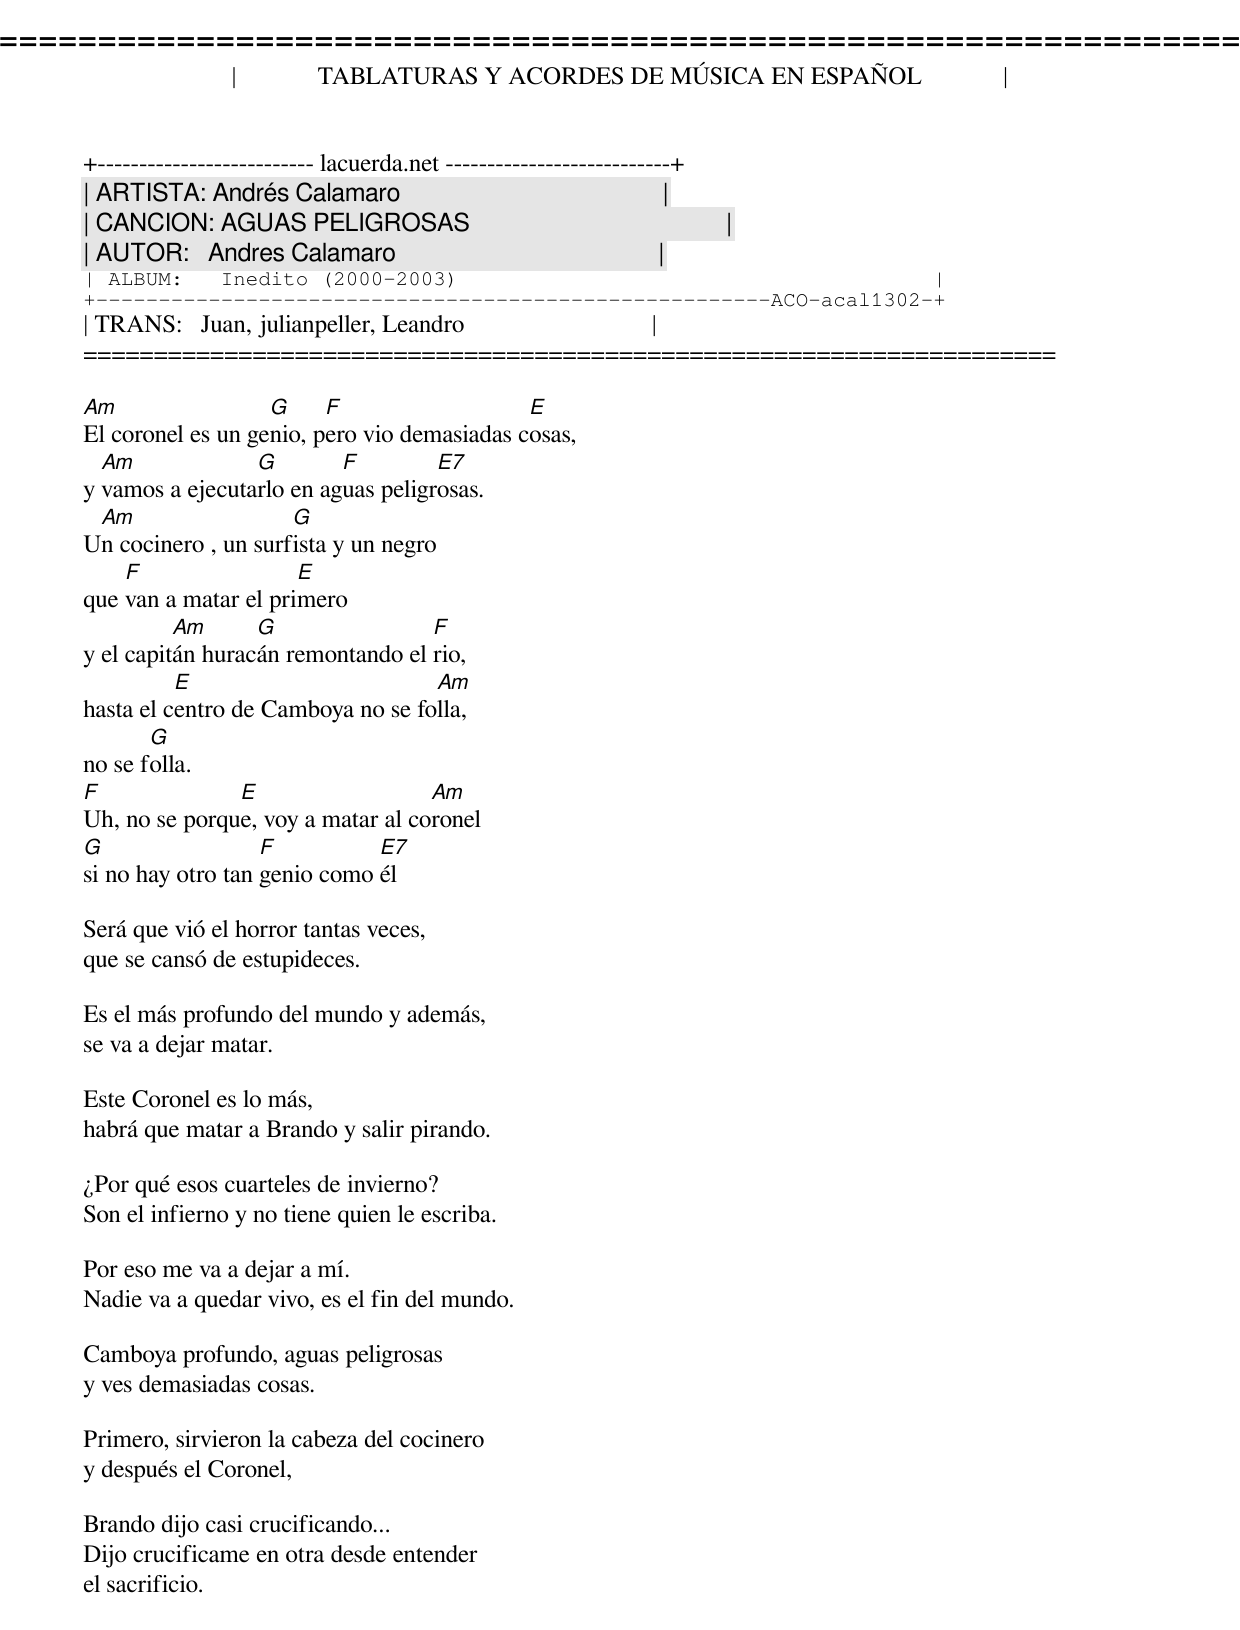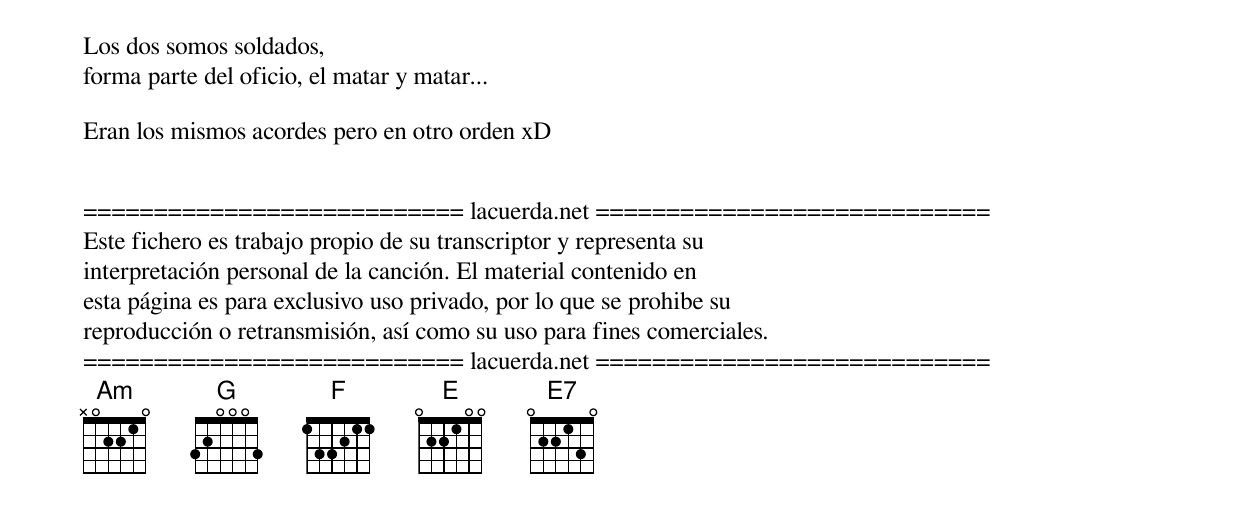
=====================================================================
|             TABLATURAS Y ACORDES DE MÚSICA EN ESPAÑOL             |
+-------------------------- lacuerda.net ---------------------------+
| ARTISTA: Andrés Calamaro                                          |
| CANCION: AGUAS PELIGROSAS                                         |
| AUTOR:   Andres Calamaro                                          |
| ALBUM:   Inedito (2000-2003)                                      |
+------------------------------------------------------ACO-acal1302-+
| TRANS:   Juan, julianpeller, Leandro                              |
=====================================================================

Am                 G     F                   E
El coronel es un genio, pero vio demasiadas cosas,
  Am             G        F         E7
y vamos a ejecutarlo en aguas peligrosas.
 Am                  G
Un cocinero , un surfista y un negro
    F                 E
que van a matar el primero
          Am      G                F
y el capitán huracán remontando el rio,
          E                        Am
hasta el centro de Camboya no se folla,
       G
no se folla.
F              E                   Am
Uh, no se porque, voy a matar al coronel
G                  F          E7
si no hay otro tan genio como él

Será que vió el horror tantas veces,
que se cansó de estupideces.

Es el más profundo del mundo y además,
se va a dejar matar.

Este Coronel es lo más,
habrá que matar a Brando y salir pirando.

¿Por qué esos cuarteles de invierno?
Son el infierno y no tiene quien le escriba.

Por eso me va a dejar a mí.
Nadie va a quedar vivo, es el fin del mundo.

Camboya profundo, aguas peligrosas
y ves demasiadas cosas.

Primero, sirvieron la cabeza del cocinero
y después el Coronel,

Brando dijo casi crucificando...
Dijo crucificame en otra desde entender
el sacrificio.

Los dos somos soldados,
forma parte del oficio, el matar y matar...

Eran los mismos acordes pero en otro orden xD


=========================== lacuerda.net ============================
Este fichero es trabajo propio de su transcriptor y representa su
interpretación personal de la canción. El material contenido en
esta página es para exclusivo uso privado, por lo que se prohibe su
reproducción o retransmisión, así como su uso para fines comerciales.
=========================== lacuerda.net ============================
